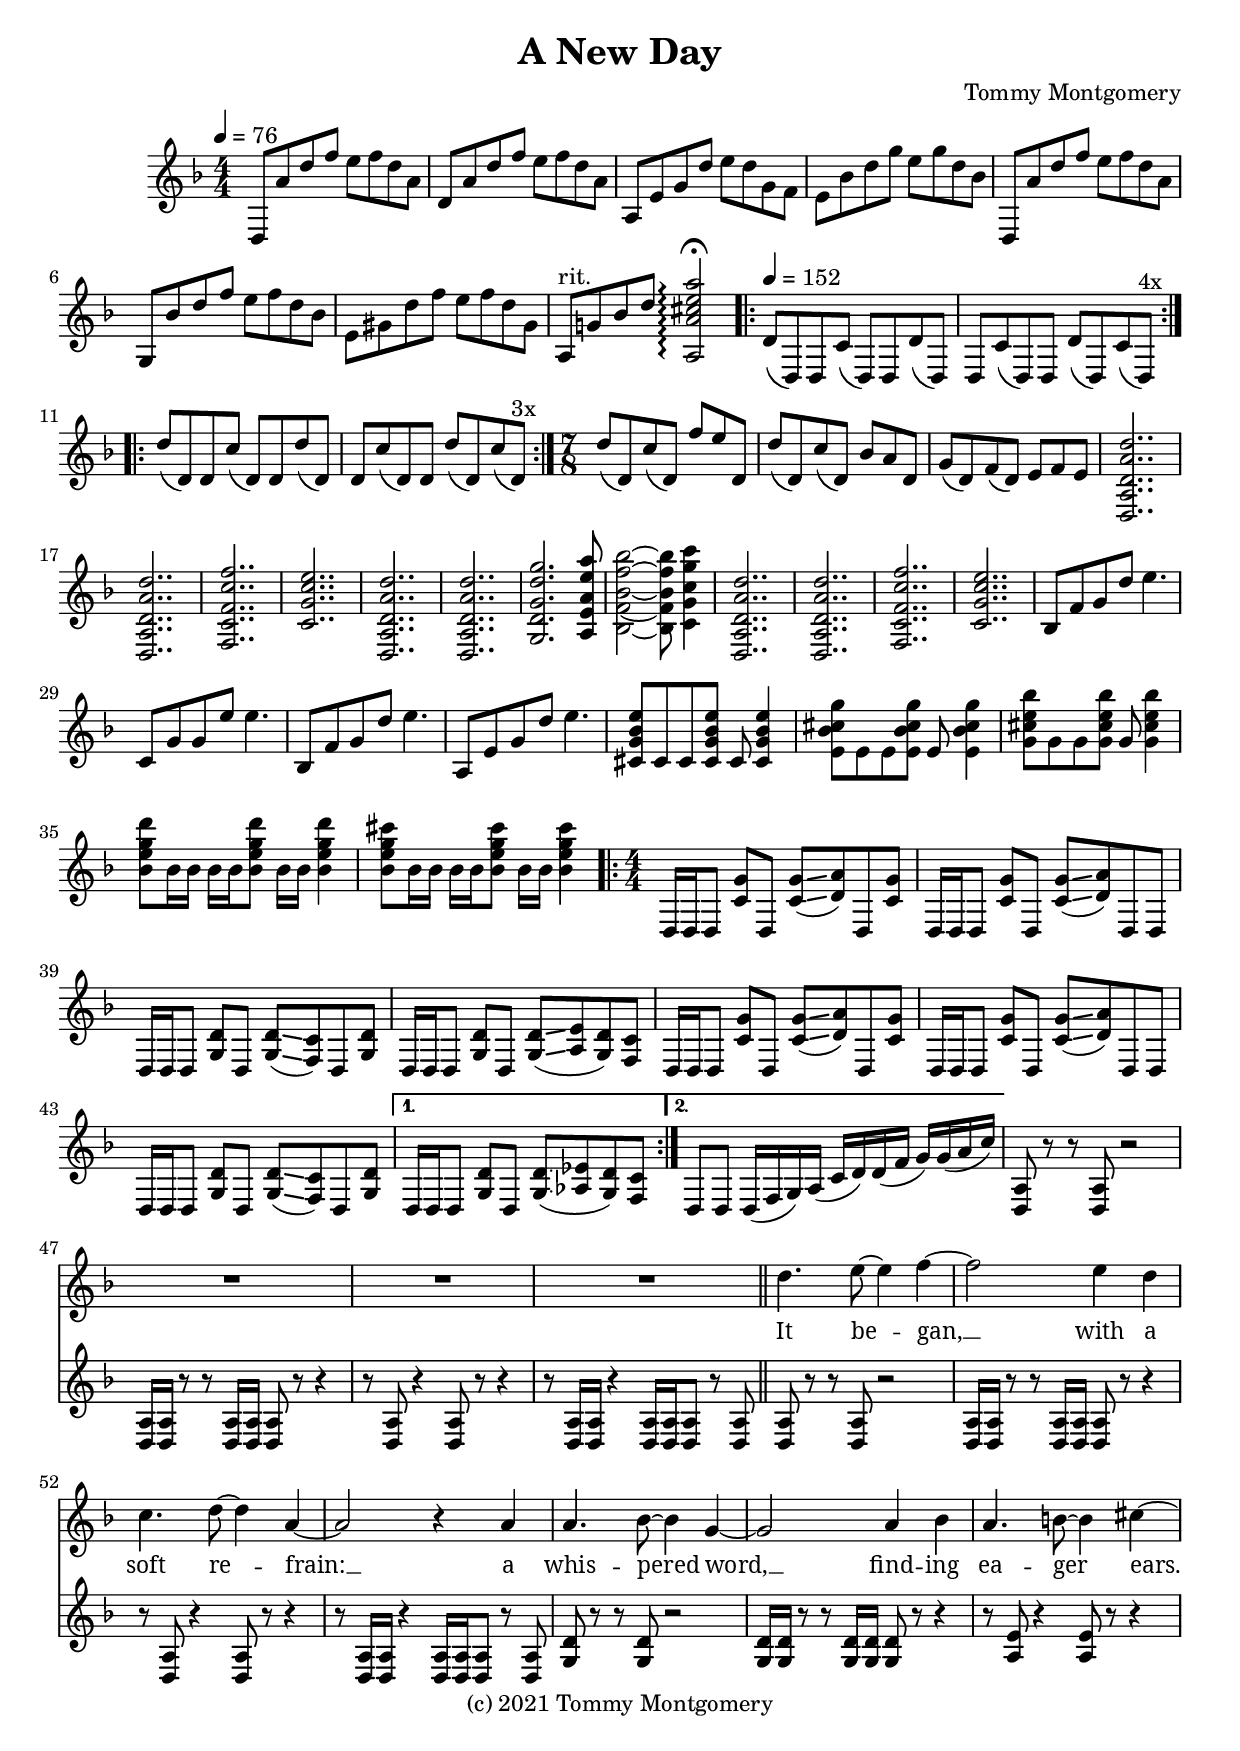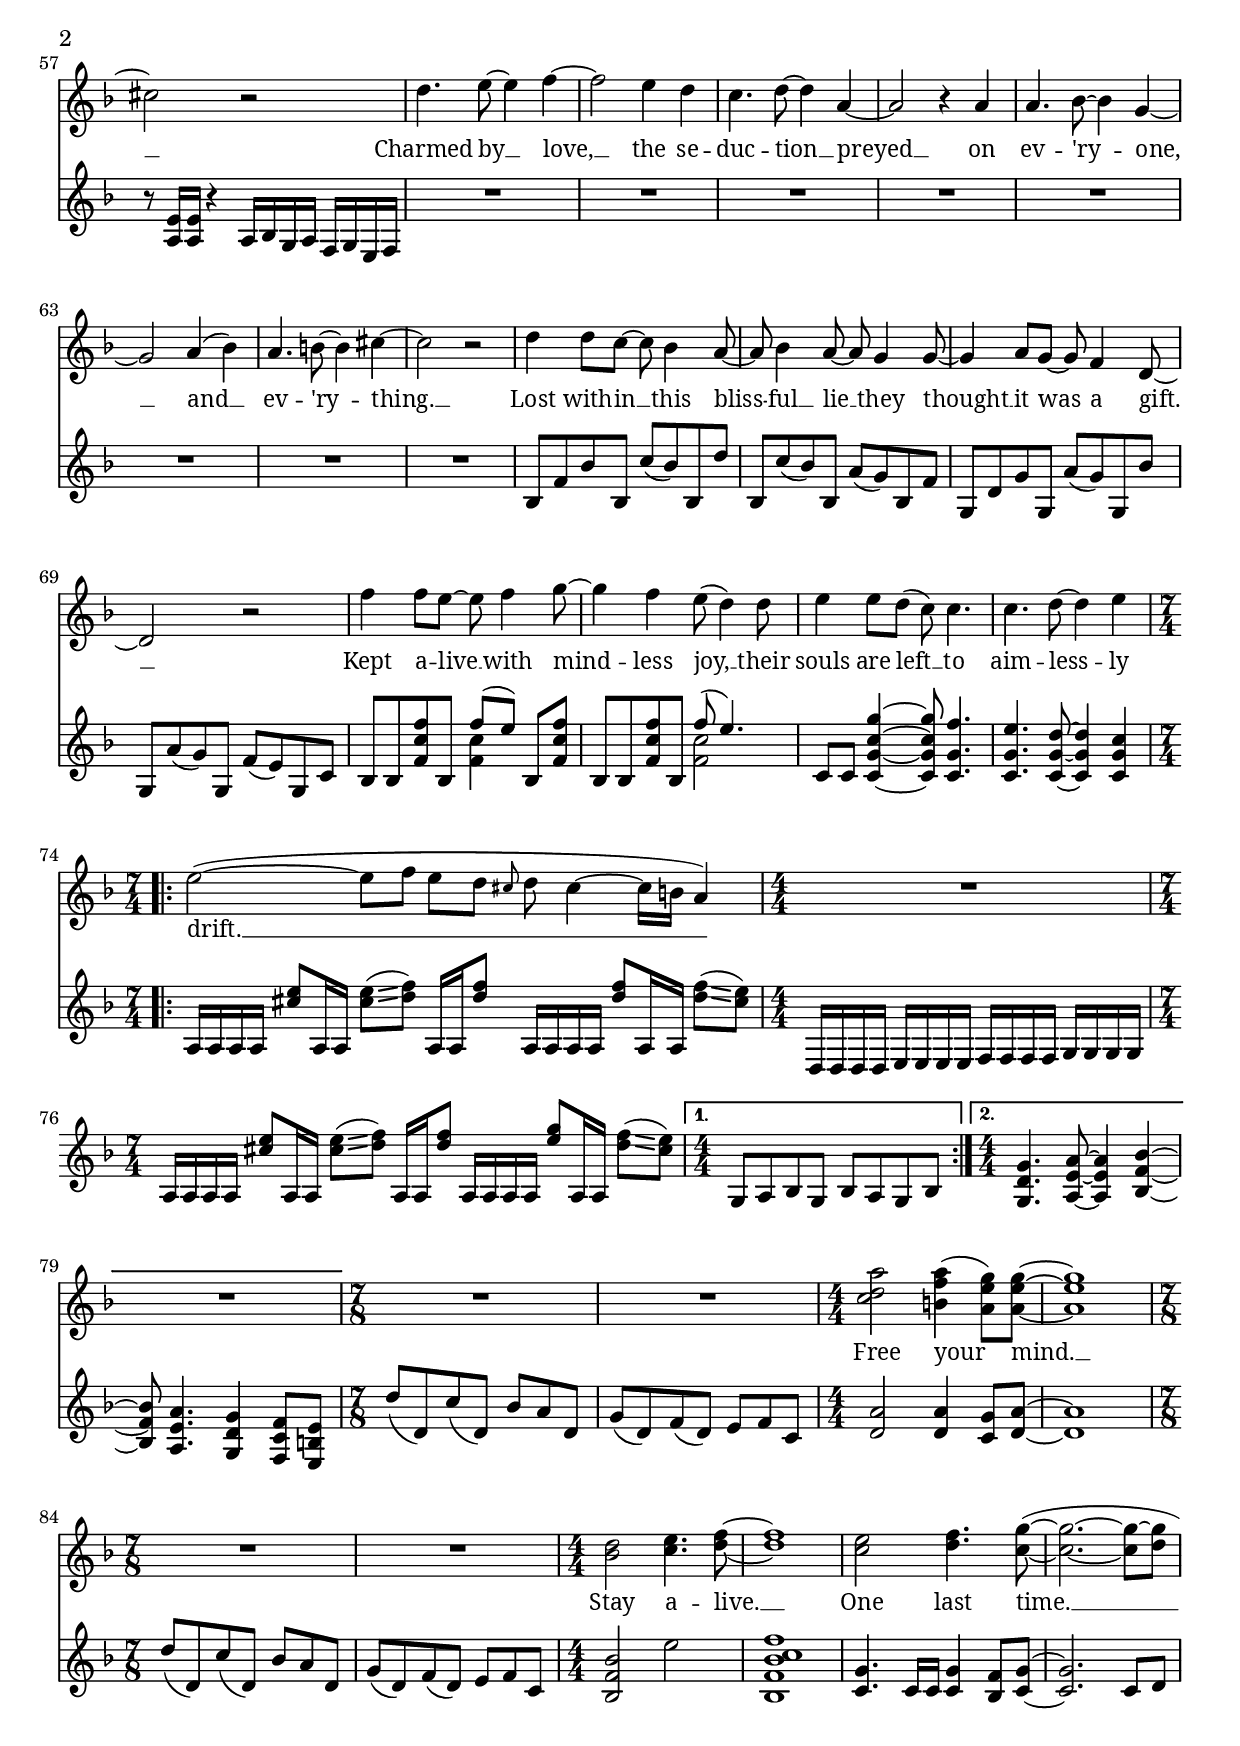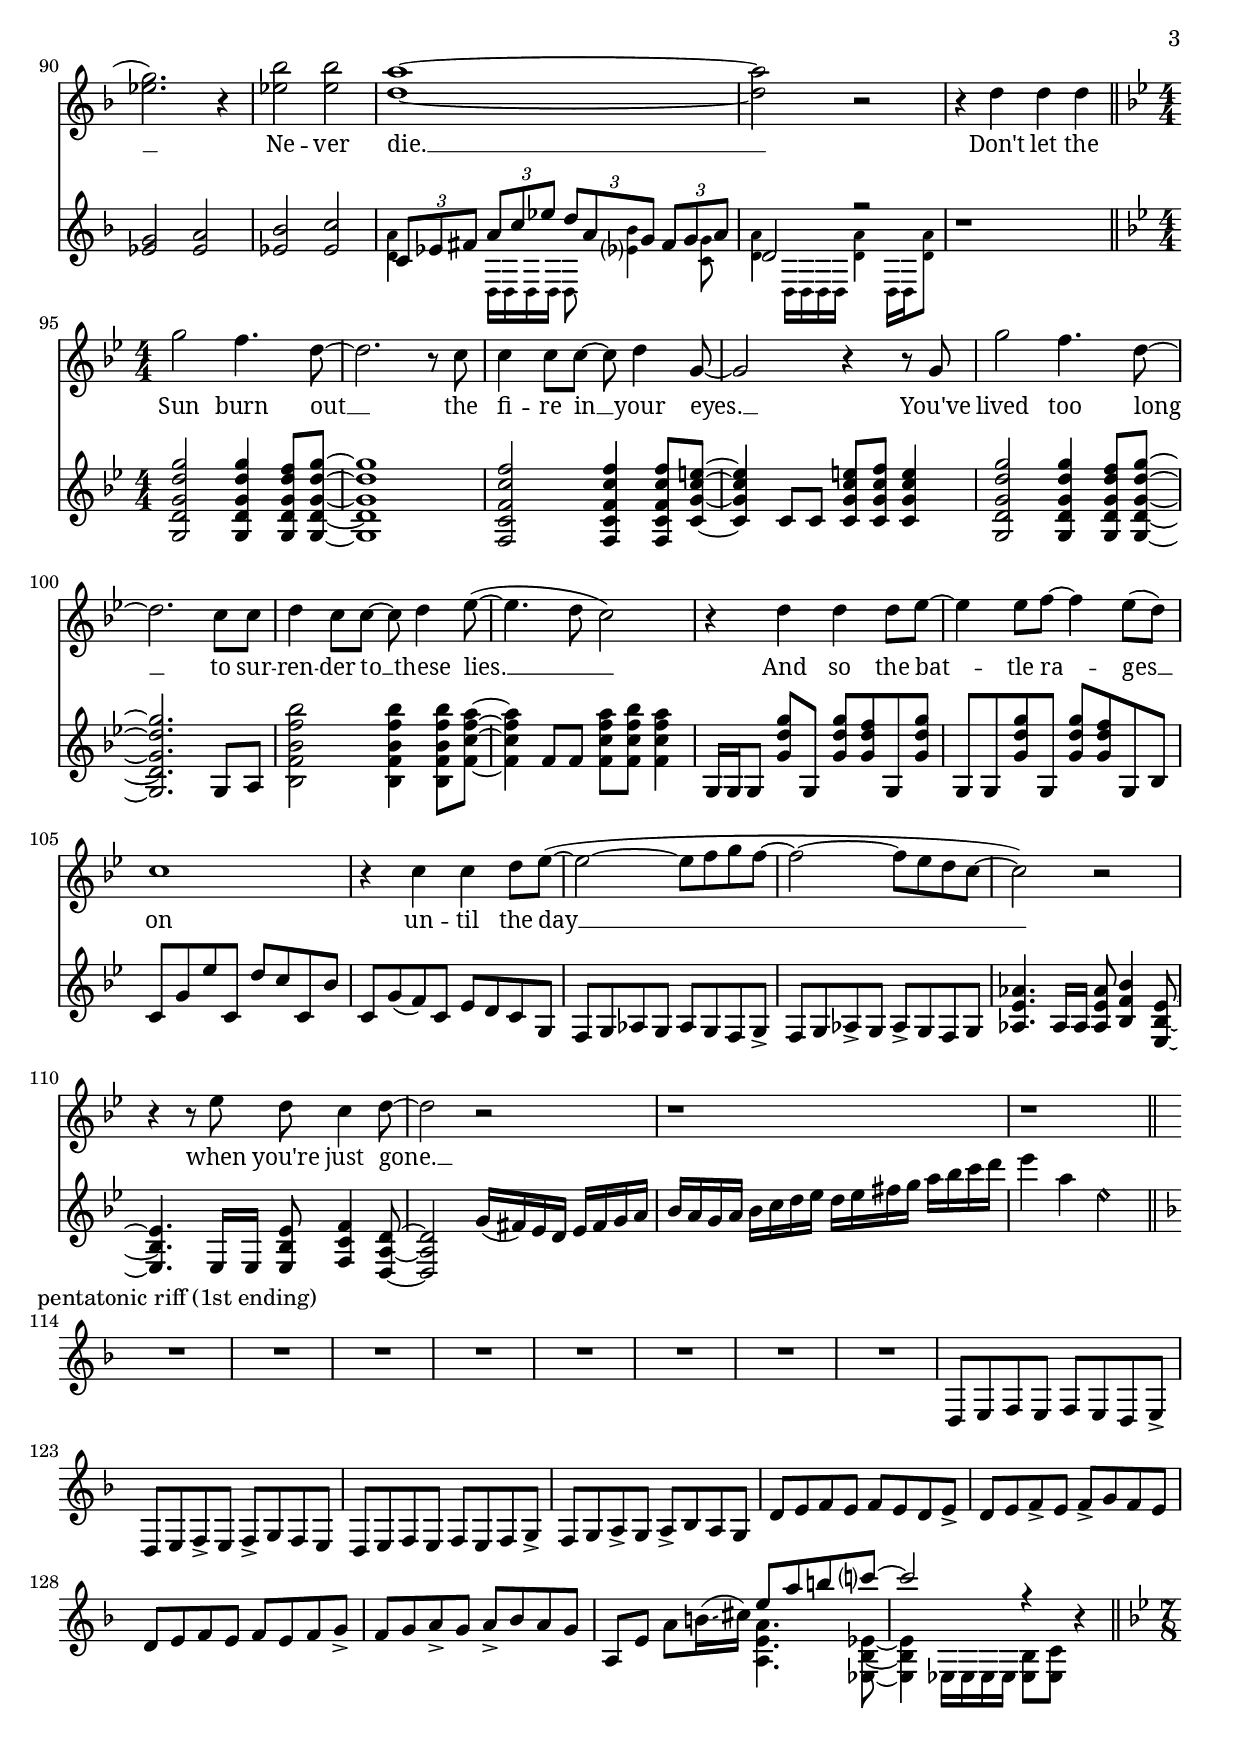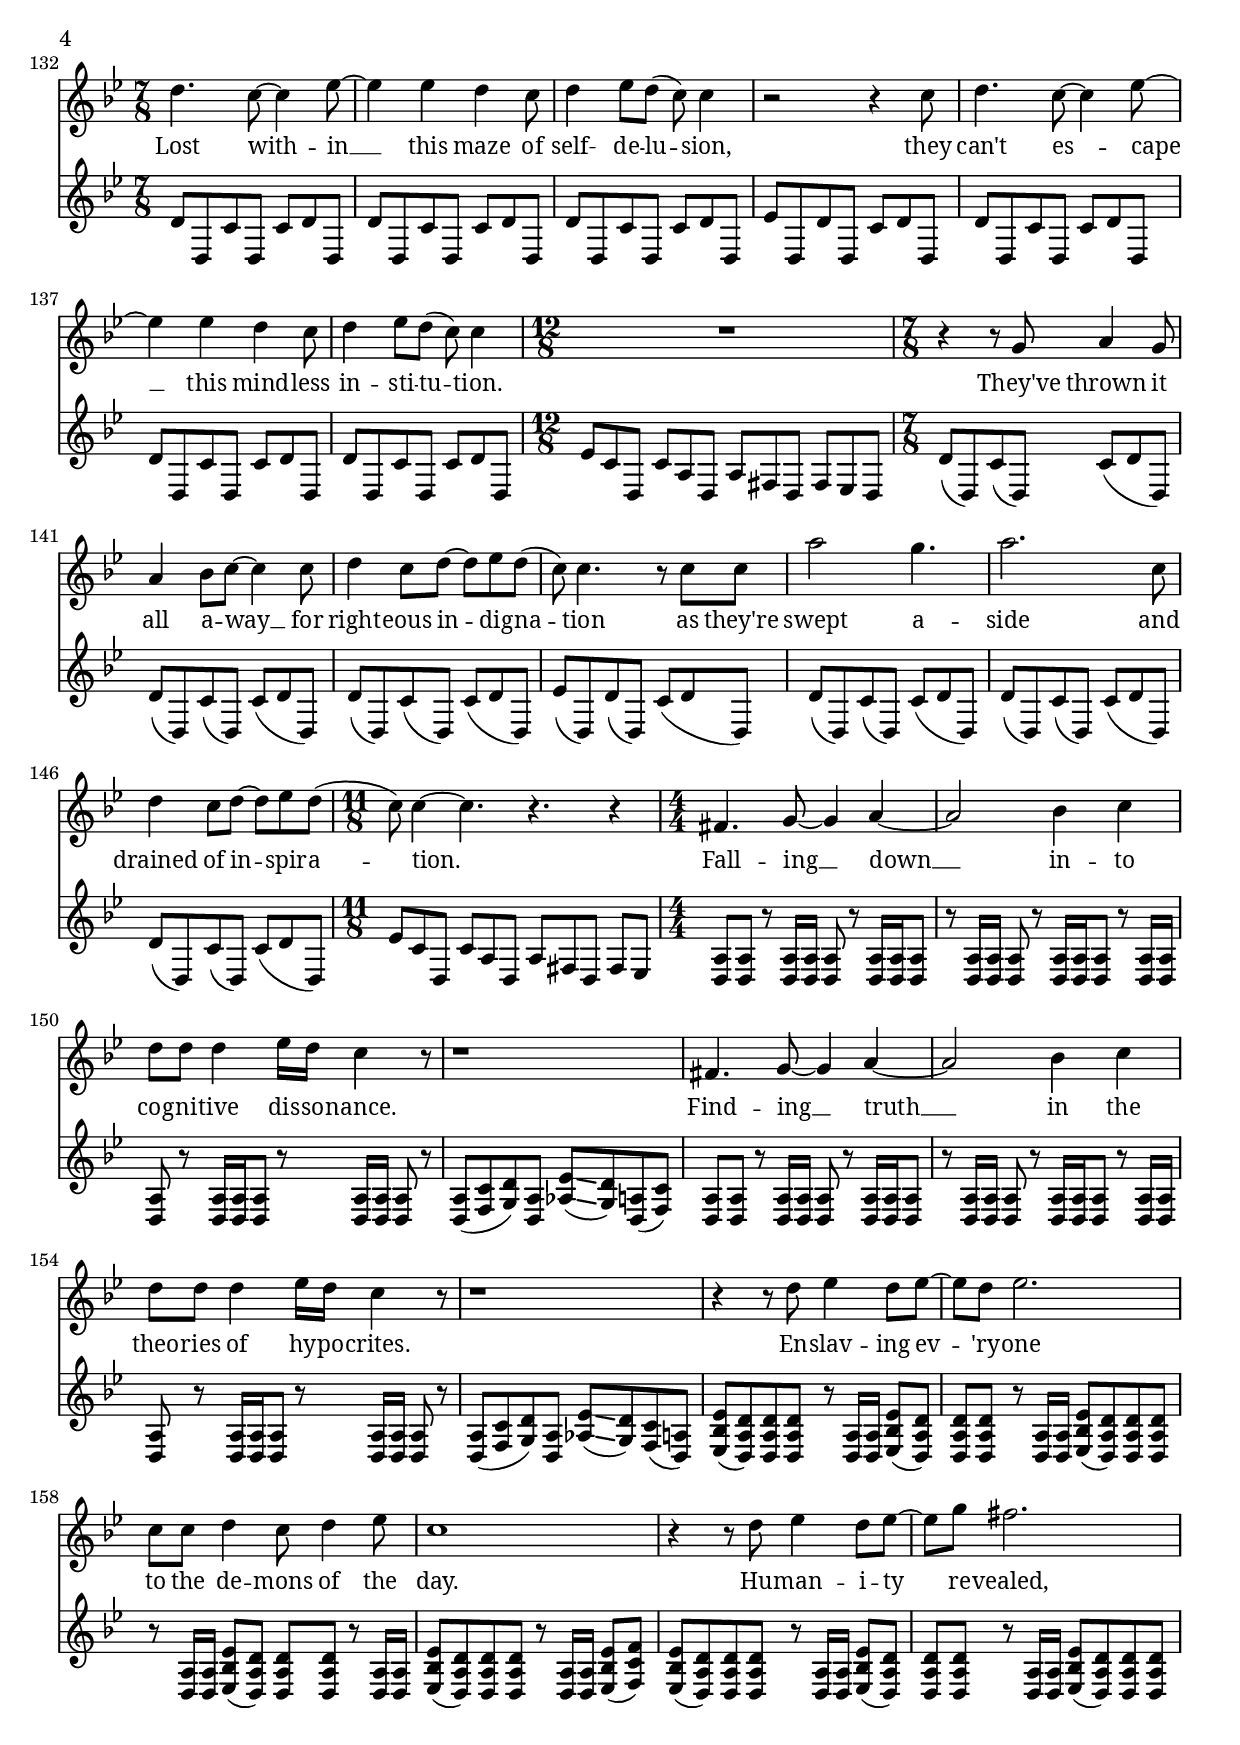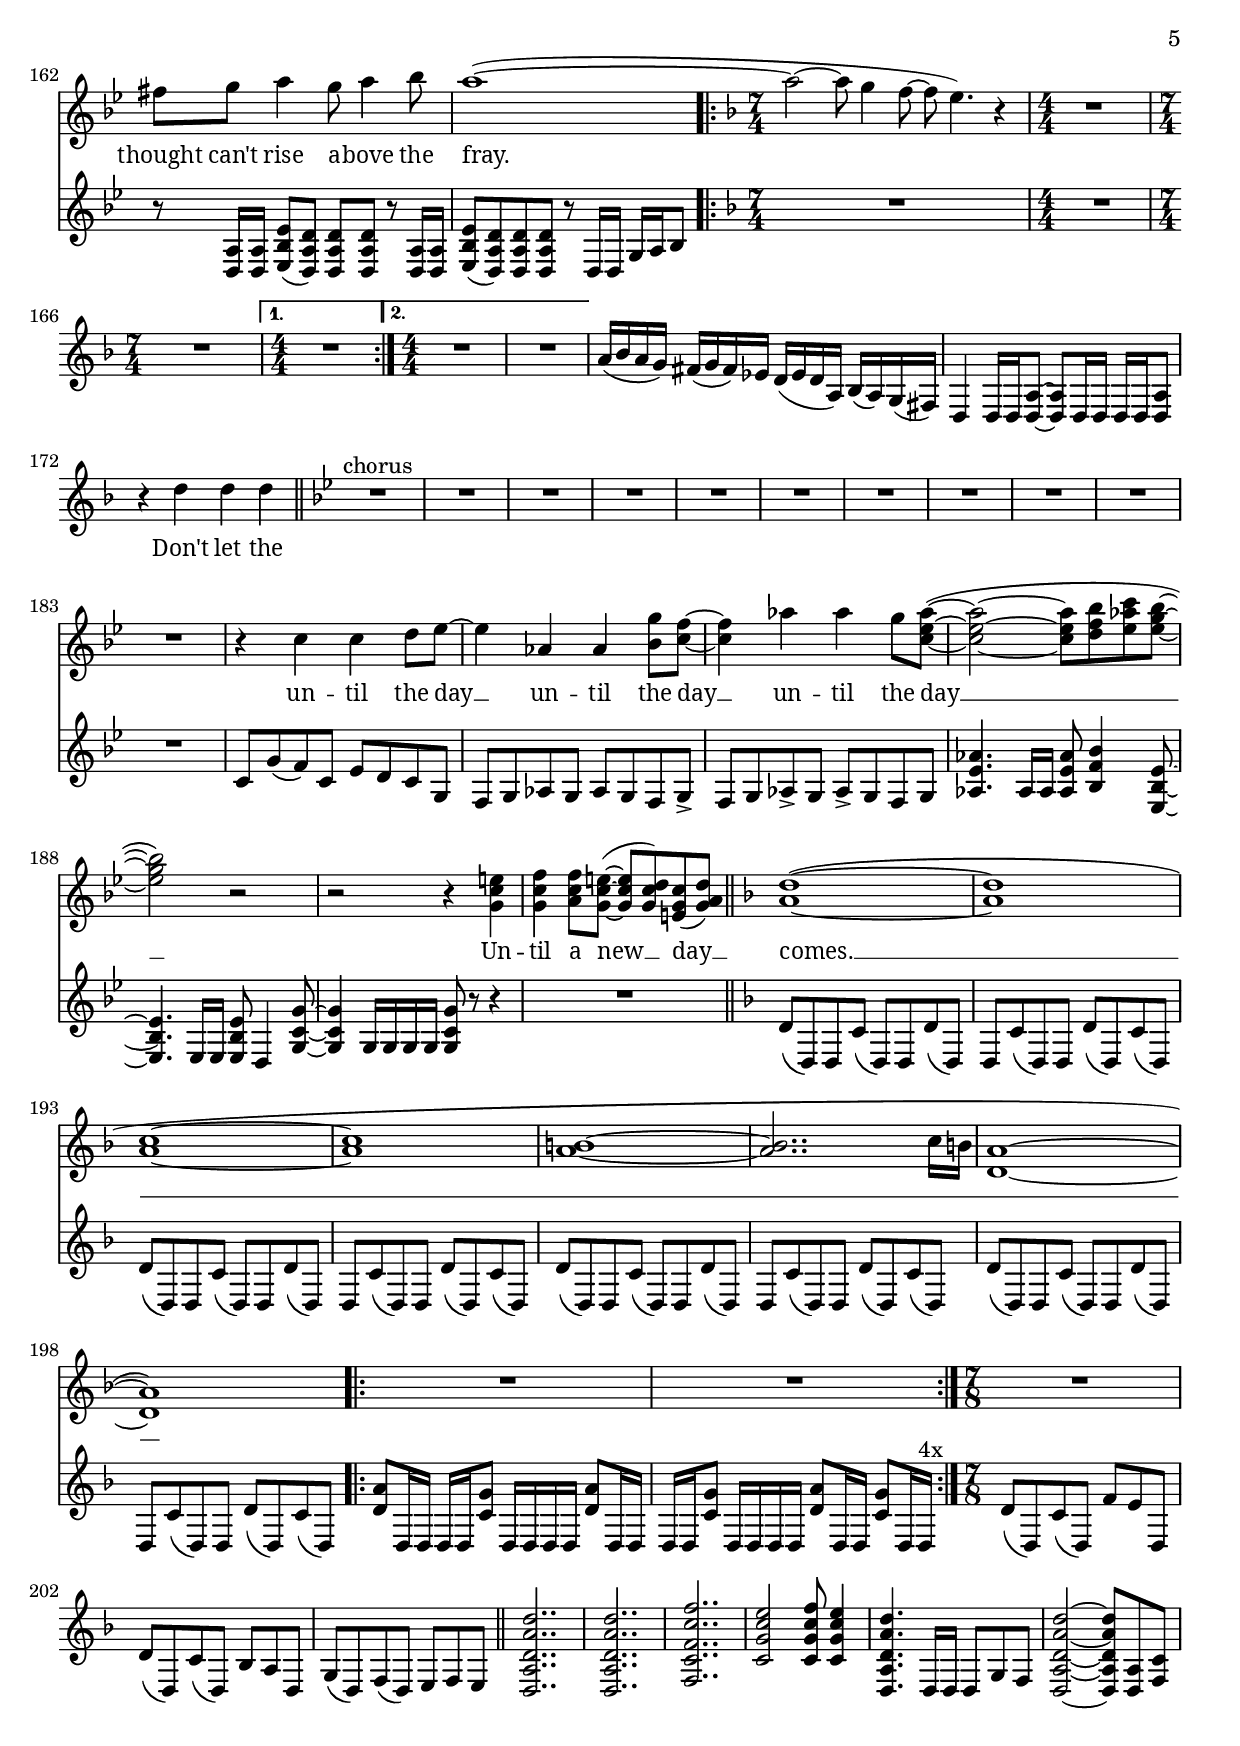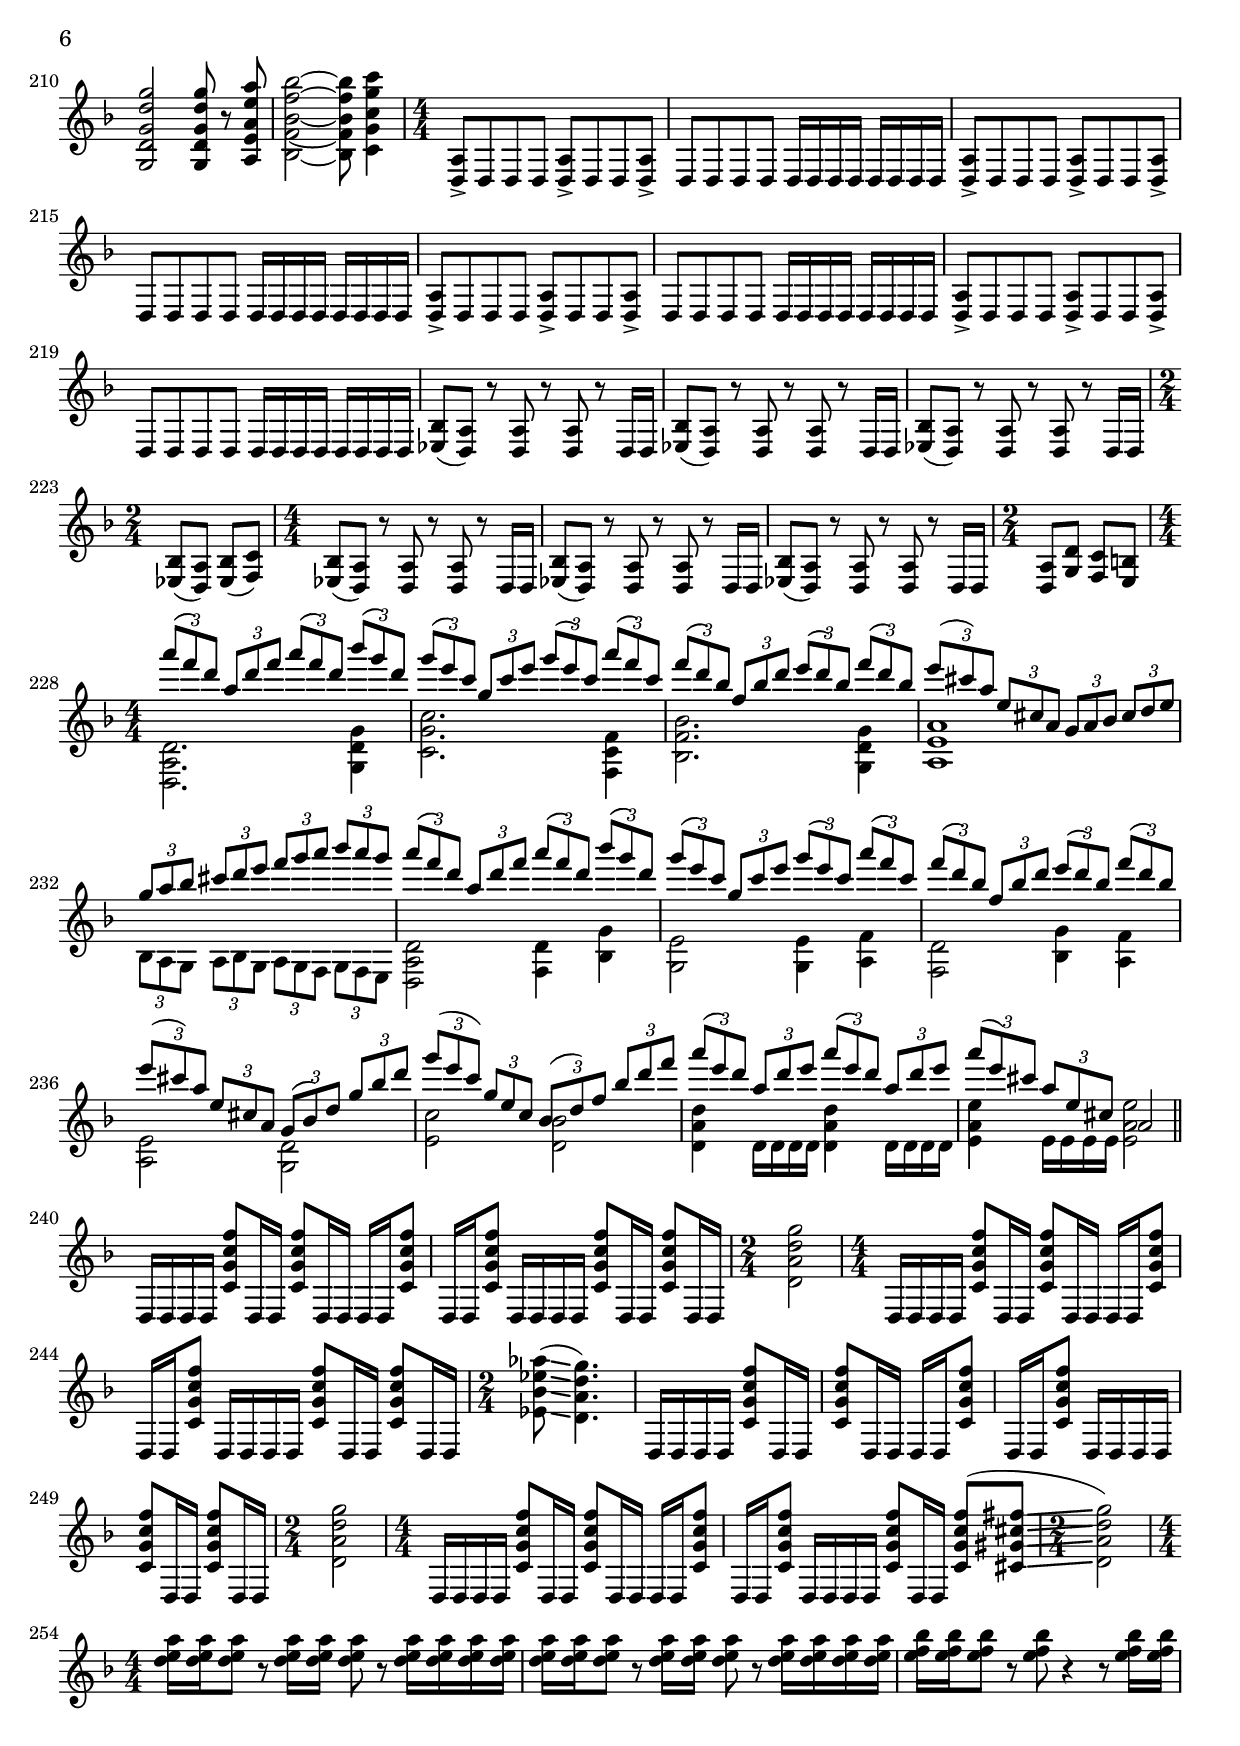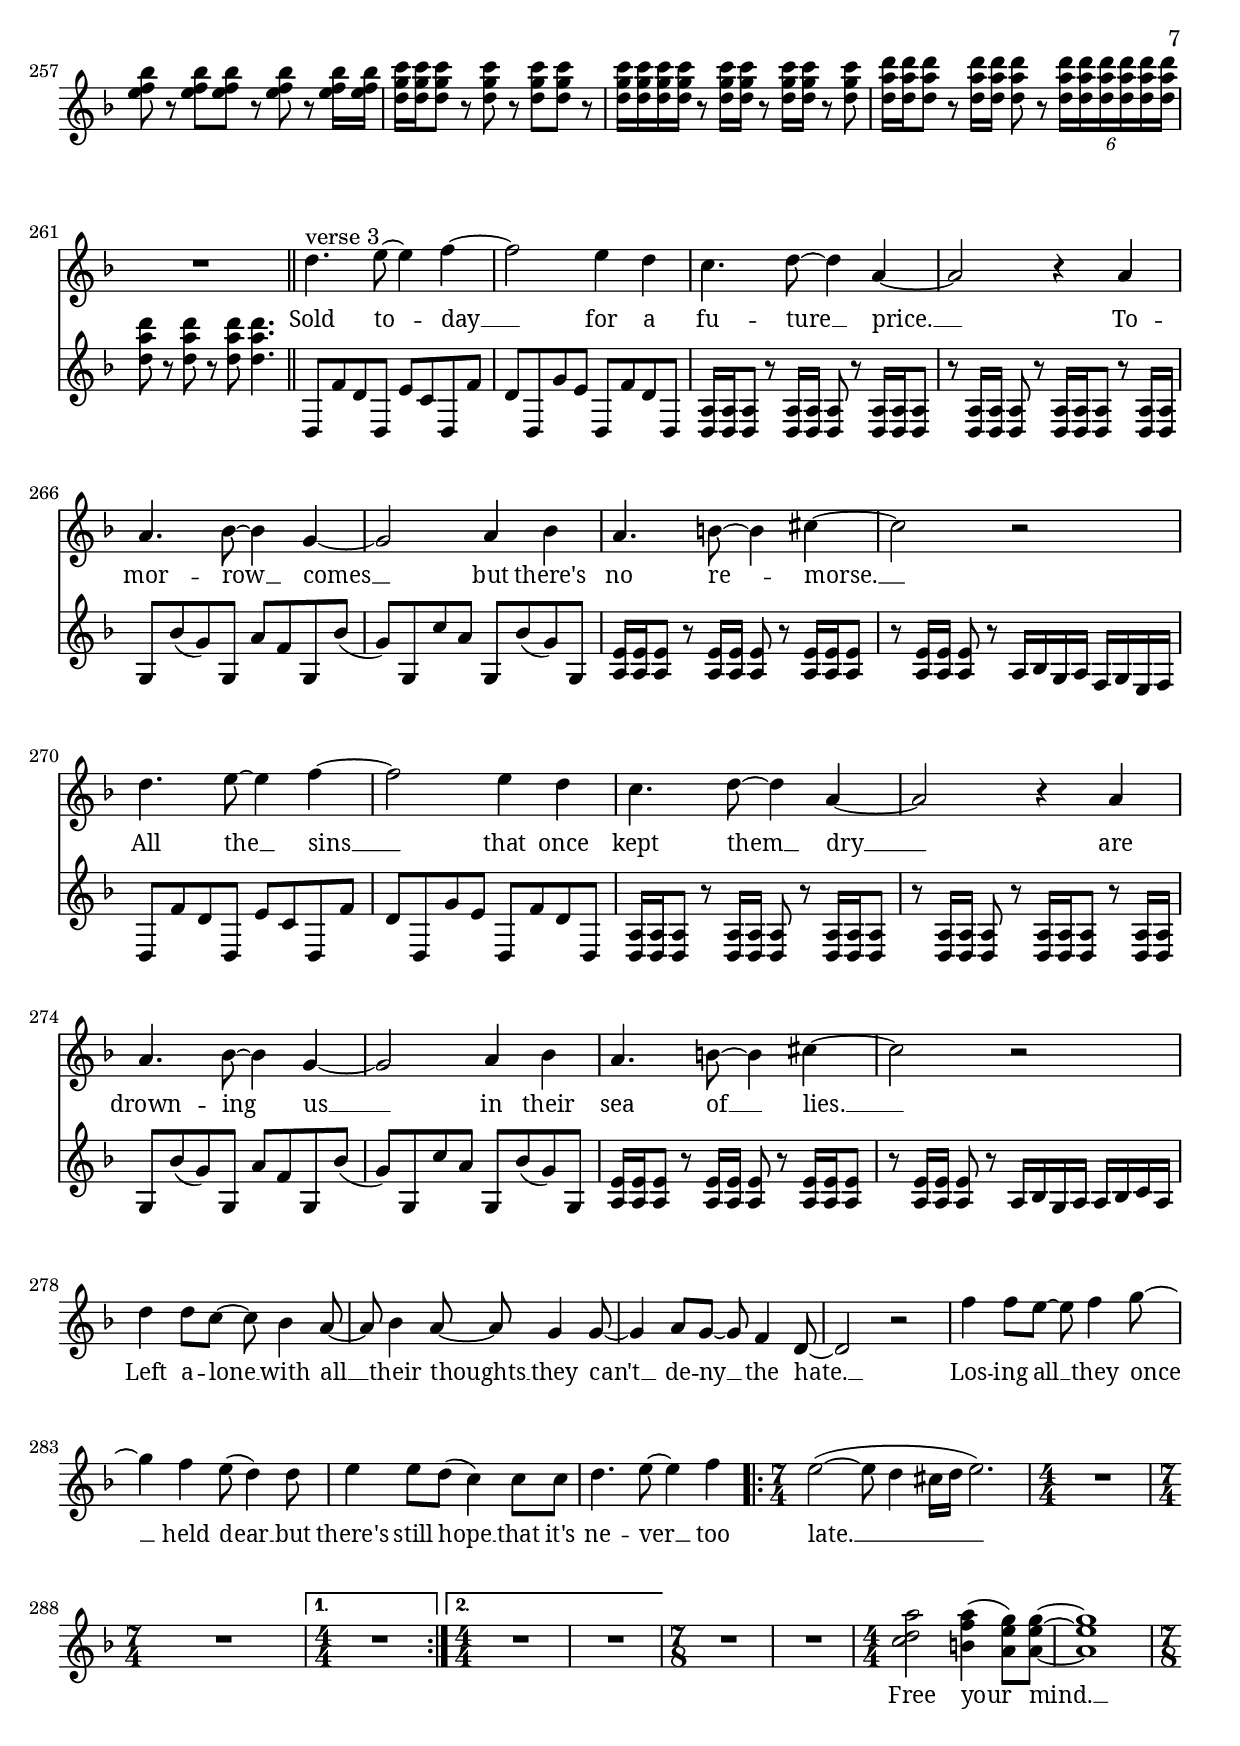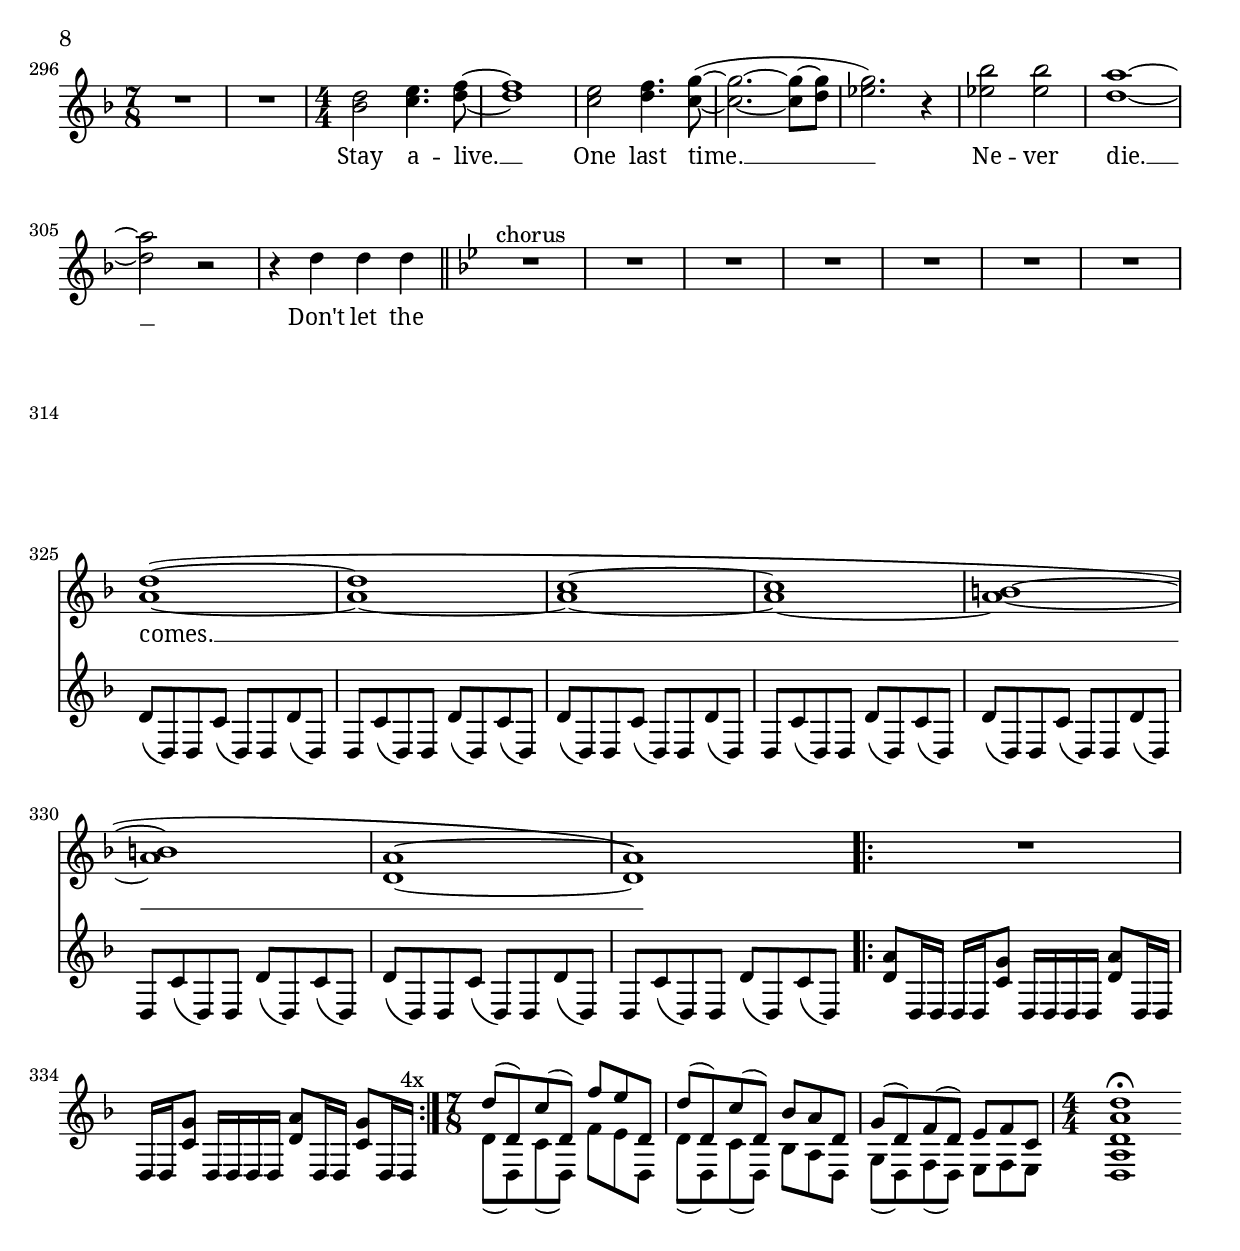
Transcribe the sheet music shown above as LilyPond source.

\version "2.20.0"
\language "english"

\header {
  title = "A New Day"
  composer = "Tommy Montgomery"
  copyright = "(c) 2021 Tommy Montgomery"
}

global = {
  \key d \minor
  \set Staff.printKeyCancellation = ##f
  \numericTimeSignature
  %\compressFullBarRests
  \omit Voice.StringNumber
  %\override TupletBracket #'bracket-visibility = #'if-no-beam
  \override MultiMeasureRest.expand-limit = #3
  \override Score.ChordName.font-name = #"Noto Serif"
  \override Score.ChordName.font-size = #0
  \override Score.LyricText.font-name = #"Noto Serif"
  \override Score.LyricText.font-size = #0
  \tempo 4 = 76
}

sevenEight = {
  \time 7/8
  \set Timing.beatStructure = #'(4 3)
  \set Timing.beamExceptions = #'(
    (end .
      (
        ((1 . 16) . (4 4 6))
      )
    )
  )
}


guitarOne = \relative c {
  d8 a'' d f e f d a |
  d, a' d f e f d a |
  a, e' g d' e d g, f |
  e bf' d g e g d bf |

  d,, a'' d f e f d a |
  g, bf' d f e f d bf |
  e, gs d' f e f d gs, |
  a,^"rit." g'! bf d <a, a' cs e a>2\arpeggio\fermata |

  \tempo 4 = 152
  \repeat volta 4 {
    d8( d,) d c'( d,) d d'( d,) |
    d c'( d,) d d'( d,) c'( d,)^"4x" |
  }

  \repeat volta 3 {
    d''( d,) d c'( d,) d d'( d,) |
    d c'( d,) d d'( d,) c'( d,)^"3x" |
  }

  \sevenEight

  d'( d,) c'( d,) f' e d, |
  d'( d,) c'( d,) bf' a d, |
  g( d) f( d) e f e |

  <d, a' d a' d>2.. | q |
  <f c' f c' f> | <c' g' c e> |
  <d, a' d a' d>2.. | q |
  <g d' g d' g>2. <a e' a e' a>8 | <bf f' bf f' bf>2 ~ q8 <c g' c g' c>4 |
  <d, a' d a' d>2.. | q |
  <f c' f c' f> | <c' g' c e> |

  bf8 f' g d' e4. |
  c,8 g' g e' e4. |
  bf,8 f' g d' e4. |
  a,,8 e' g d' e4. |

  <cs, g' bf e>8 cs cs <cs g' bf e> cs <cs g' bf e>4 |
  <e bf' cs g'>8 e e <e bf' cs g'> e <e bf' cs g'>4 |
  <g cs e bf'>8 g g <g cs e bf'> g <g cs e bf'>4 |
  <bf e g d'>8 bf16 bf bf bf <bf e g d'>8 bf16 bf <bf e g d'>4 |
  <bf e g cs>8 bf16 bf bf bf <bf e g cs>8 bf16 bf <bf e g cs>4 |

  \time 4/4
  \repeat volta 2 {
    d,,16 d d8 <c' g'> d, <c' g'>\glissando( <d a'>) d, <c' g'> |
    d,16 d d8 <c' g'> d,  <c' g'>\glissando( <d a'>) d, d |
    d16 d d8 <g d'> d <g d'>\glissando( <f c'>) d <g d'> |
    d16 d d8 <g d'> d <g d'>\glissando( <a e'> <g d'>) <f c'> |

    d16 d d8 <c' g'> d, <c' g'>\glissando( <d a'>) d, <c' g'> |
    d,16 d d8 <c' g'> d,  <c' g'>\glissando( <d a'>) d, d |
    d16 d d8 <g d'> d <g d'>\glissando( <f c'>) d <g d'> |
  }
  \alternative {
    { d16 d d8 <g d'> d <g d'>\glissando( <af ef'> <g d'>) <f c'> | }
    { d8 d d16( f g) a( c d) d( f g) g( a c) | }
  }

  <d,, a'>8 r r <d a'> r2 |
  <d a'>16 q r8 r8 <d a'>16 q q8 r r4 |
  r8 <d a'>8 r4 <d a'>8 r8 r4 |
  r8 <d a'>16 q r4 <d a'>16 q q8 r <d a'> |

  % verse 1
  <d a'>8 r r <d a'> r2 |
  <d a'>16 q r8 r8 <d a'>16 q q8 r r4 |
  r8 <d a'>8 r4 <d a'>8 r8 r4 |
  r8 <d a'>16 q r4 <d a'>16 q q8 r <d a'> |

  <g d'>8 r r <g d'> r2 |
  <g d'>16 q r8 r8 <g d'>16 q q8 r r4 |
  r8 <a e'>8 r4 <a e'>8 r8 r4 |
  r8 <a e'>16 q r4 a16 bf g a f g e f |

  R1*8 |

  bf8 f' bf bf, c'( bf) bf, d' |
  bf, c'( bf) bf, a'( g) bf, f' |

  g, d' g g, a'( g) g, bf' |
  g, a'( g) g, f'( e) g, c |

  bf bf <f' c' f> bf, << { f''[( e)] } \\ { <f, c'>4 } >> bf,8 <f' c' f> |
  bf, bf <f' c' f> bf, << { f''( e4.) } \\ { <f, c'>2 } >> |
  c8 c <c g' c g'>4 ~ q8 <c g' f'>4. |
  <c g' e'>4.  <c g' d'>8 ~ q4 <c g' c>4 |

  \repeat volta 2 {
    \time 7/4
    a16 a a a <cs' e>8 a,16 a <cs' e>8\glissando( <d f>) a,16 a <d' f>8 a,16 a a a <d' f>8 a,16 a <d' f>8\glissando( <cs e>) |
    \time 4/4
    d,,16 d d d e e e e f f f f g g g g |
    \time 7/4
    a16 a a a <cs' e>8 a,16 a <cs' e>8\glissando( <d f>) a,16 a <d' f>8 a,16 a a a <e'' g>8 a,,16 a <d' f>8\glissando( <cs e>) |
  }
  \alternative {
    { \time 4/4 g,8 a bf g bf a g bf | }
    {
      \time 4/4
      <g d' g>4. <a e' a>8 ~ q4 <bf f' bf> ~ | q8 <a e' a>4. <g d' g>4 <f c' f>8 <e b' e> |
    }
  }

  \sevenEight
  d''8( d,) c'( d,) bf' a d, |
  g( d) f( d) e f c |

  \time 4/4
  <d a'>2 q4 <c g'>8 <d a'> ~ | q1 |

  \sevenEight
  d'8( d,) c'( d,) bf' a d, |
  g( d) f( d) e f c |

  \time 4/4
  <bf f' bf>2 e' | <bf, f' bf c f>1 |
  <c g'>4. c16 c <c g'>4 <bf f'>8 <c g'> ~ | q2. c8 d |
  <ef g>2 <ef a> | <ef bf'> <ef c'> |
  <<
    { \tuplet 3/2 4 { c8 ef fs a c ef d a g fs g a } | d,2 r2 | } \\
    { \override NoteHead.font-size = #-2 <d a'>4 d,16 d d d d8 <ef'? bf'>4 <c g'>8 | <d a'>4 d,16 d d d <d' a'>4 d,16 d <d' a'>8 | \revert NoteHead.font-size }
  >>

  r1 |

  \time 4/4
  \key g \minor

  <g, d' g d' g>2 q4 <g d' g d' f>8 <g d' g d' g> ~ | q1 |
  <f c' f c' f>2 q4 q8 <c' g' c e> ~ | q4 c8 c <c g' c e> <c g' c f> <c g' c e>4 |
  <g d' g d' g>2 q4 <g d' g d' f>8 <g d' g d' g> ~ | q2. g8 a |
  <bf f' bf f' bf>2 q4 q8 <f' c' f a> ~ | q4 f8 f <f c' f a> <f c' f bf> <f c' f a>4 |

  g,16 g g8 <g' d' g> g, <g' d' g> <g d' f> g, <g' d' g> |
  g, g <g' d' g> g, <g' d' g> <g d' f> g, bf |
  c g' ef' c, d' c c, bf' |
  c, g'( f) c ef d c g |

  f g af g af g f g-> |
  f g af-> g af-> g f g |
  <af ef' af>4. af16 af <af ef' af>8 <bf f' bf>4 <ef, bf' ef>8 ~ |
  q4. ef16 ef <ef bf' ef>8 <f c' f>4 <d a' d>8 ~ |

  q2 g'16(fs) ef d ef fs g a bf a g a bf c d ef d ef fs g a bf c d |
  ef4 a, ef2\harmonic |

  \bar "||"

  \key d \minor
  R1*8^"pentatonic riff (1st ending)" |

  d,,8 e f e f e d e-> |
  d e f-> e f-> g f e |
  d e f e f e f g-> |
  f g a-> g a-> bf a g |

  d' e f e f e d e-> |
  d e f-> e f-> g f e |
  d e f e f e f g-> |
  f g a-> g a-> bf a g |

  a, e' a b16\glissando( cs)
  <<
    { e8 a b                c?8 ~ | c2 r4                                } \\
    { <a,, e' a>4. <ef bf' ef>8 ~ | q4 ef16 ef ef ef <ef bf'>8[ <ef c'>] }
  >>
  r4 |

  \key g \minor

  \bar "||"

  \sevenEight
  d'8 d, c' d, c' d d, |
  d' d, c' d, c' d d, |
  d' d, c' d, c' d d, |
  ef' d, d' d, c' d d, |

  d' d, c' d, c' d d, |
  d' d, c' d, c' d d, |
  d' d, c' d, c' d d, |
  \time 12/8
  ef'[ c d,] c'[ a d,] a'[ fs d] fs[ ef d] |

  \sevenEight
  d'8( d,) c'( d,) c'( d d,) |
  d'( d,) c'( d,) c'( d d,) |
  d'( d,) c'( d,) c'( d d,) |
  ef'( d,) d'( d,) c'( d d,) |

  d'8( d,) c'( d,) c'( d d,) |
  d'( d,) c'( d,) c'( d d,) |
  d'( d,) c'( d,) c'( d d,) |
  \time 11/8
  ef'[ c d,] c'[ a d,] a'[ fs d] fs[ ef] |

  \time 4/4
  \repeat unfold 2 {
    <d a'>8 q r <d a'>16 q q8 r <d a'>16 q q8 |
    r <d a'>16 q q8 r <d a'>16 q q8 r <d a'>16 q |
    q8 r <d a'>16 q q8 r <d a'>16 q q8 r |
  }
  \alternative {
    { <d a'>( <f c'> <g d'>) <d a'> <af' ef'>\glissando( <g d'>) <d a'>( <f c'>) | }
    { <d a'>( <f c'> <g d'>) <d a'> <af' ef'>\glissando( <g d'>) <f c'>( <d a'>) | }
  }

  \repeat unfold 2 {
    <ef bf' ef>( <d a' d>) q q r <d a'>16 q <ef bf' ef>8( <d a' d>) |
    q q r <d a'>16 q<ef bf' ef>8( <d a' d>) q q |
    r <d a'>16 q <ef bf' ef>8( <d a' d>) q q r <d a'>16 q
  }
  \alternative {
    { <ef bf' ef>8( <d a' d>) q q r <d a'>16 q <ef bf' ef>8( <f c' f>) | }
    { <ef bf' ef>8( <d a' d>) q q r d16 d g a bf8  | }
  }

  \key d \minor

  \repeat volta 2 {
    \time 7/4
    R1*7/4 |
    \time 4/4
    R1 |
    \time 7/4
    R1*7/4 |
  }
  \alternative {
    { \time 4/4 R1 | }
    { \time 4/4 R1*2 | }
  }

  a'16( bf a g) fs( g fs) ef d( ef d a) bf( a) g( fs) |
  d4 d16 d <d a'>8 ~ q d16 d d d <d a'>8 |
  r1 |

  % chorus
  \key g \minor
  R1*11 |

  c'8 g'( f) c ef d c g |

  f g af g af g f g-> |
  f g af-> g af-> g f g |
  <af ef' af>4. af16 af <af ef' af>8 <bf f' bf>4 <ef, bf' ef>8 ~ |
  q4. ef16 ef <ef bf' ef>8 d4 <g c g'>8 ~ |
  q4 g16 g g g <g c g'>8 r8 r4 |
  R1 |

  \bar "||"

  \key d \minor

  \repeat unfold 4 {
    d'8( d,) d c'( d,) d d'( d,) |
    d c'( d,) d d'( d,) c'( d,) |
  }

  \repeat volta 4 {
    <d' a'>8 d,16 d d d <c' g'>8 d,16 d d d <d' a'>8 d,16 d |
    d d <c' g'>8 d,16 d d d <d' a'>8 d,16 d <c' g'>8 d,16 d^"4x" |
  }

  \sevenEight

  d'8( d,) c'( d,) f' e d, |
  d'( d,) c'( d,) bf' a d, |
  g( d) f( d) e f e |

  \bar "||"

  <d a' d a' d>2.. | q |
  <f c' f c' f>2.. | <c' g' c e>2 <c g' c f>8 <c g' c e>4 |
  <d, a' d a' d>4. d16 d d8 g f | <d a' d a' d>2 ~ q8 <d a'>8 <f c'> |
  <g d' g d' g>2 q8 r <a e' a e' a> | <bf f' bf f' bf>2 ~ q8 <c g' c g' c>4 |

  \time 4/4
  \repeat unfold 4 {
    <d, a'>8-> d d d <d a'>-> d d <d a'>-> |
    d d d d d16 d d d d d d d |
  }

  \repeat unfold 3 {
    <ef bf'>8( <d a'>) r <d a'> r <d a'> r d16 d |
  }
  \time 2/4 <ef bf'>8( <d a'>) <ef bf'>( <f c'>) |

  \time 4/4
  \repeat unfold 3 {
    <ef  bf'>8( <d a'>) r <d a'> r <d a'> r d16 d |
  }
  \time 2/4 <d a'>8 <g d'> <f c'> <e b'> |

  \time 4/4
  <<
    {
      \tuplet 3/2 4 { a'''8( f) d a d f a( f) d bf'( g) d } |
      \tuplet 3/2 4 { g( e) c g c e g( e) c a'( f) c } |
      \tuplet 3/2 4 { f( d) bf f bf d e( d) bf f'( d) bf } |
      \tuplet 3/2 4 { e( cs) a e cs a g a bf cs d e } |
      \tuplet 3/2 4 { g a bf cs d e f g a bf a g } |
    } \\
    {
      <d,,, a' d>2. <g d' g>4 | <c g' c>2. <f, c' f>4 |
      <bf f' bf>2. <g d' g>4 | <a e' a>1 |
      \tuplet 3/2 4 { bf8 a g a bf g a g f g f e } |
    }
  >>

  <<
    {
      \tuplet 3/2 4 { a'''8( f) d a d f a( f) d bf'( g) d } |
      \tuplet 3/2 4 { g( e) c g c e g( e) c a'( f) c } |
      \tuplet 3/2 4 { f( d) bf f bf d e( d) bf f'( d) bf } |
      \tuplet 3/2 4 { e( cs) a e cs a g( bf) d g bf d } |
      \tuplet 3/2 4 { g( e c) g e c bf( d) f bf d f } |
      \tuplet 3/2 4 { a( e) d a d e a( e) d a d e } |
      \tuplet 3/2 4 { a( e) cs a e cs } a2 |
    } \\
    {
      <d,, a' d>2 <f d'>4 <bf g'> | <g e'>2 q4 <a f'> |
      <f d'>2 <bf g'>4 <a f'> | <a e'>2 <g d'> |
      <e' c'>2 <d bf'> |
      <d a' d>4 d16 d d d <d a' d>4 d16 d d d |
      <e a e'>4 e16 e e e <e a e'>2 |
    }
  >>

  \bar "||"

  d,16 d d d <c' g' c f>8 d,16 d <c' g' c f>8 d,16 d d d <c' g' c f>8 |
  d,16 d <c' g' c f>8 d,16 d d d <c' g' c f>8 d,16 d <c' g' c f>8 d,16 d |
  \time 2/4 <d' a' d g>2 |

  \time 4/4
  d,16 d d d <c' g' c f>8 d,16 d <c' g' c f>8 d,16 d d d <c' g' c f>8 |
  d,16 d <c' g' c f>8 d,16 d d d <c' g' c f>8 d,16 d <c' g' c f>8 d,16 d |
  \time 2/4 <ef' bf' ef af>8\glissando( <d a' d g>4.) |

  d,16 d d d <c' g' c f>8 d,16 d <c' g' c f>8 d,16 d d d <c' g' c f>8 |
  d,16 d <c' g' c f>8 d,16 d d d <c' g' c f>8 d,16 d <c' g' c f>8 d,16 d |
  \time 2/4 <d' a' d g>2 |

  \time 4/4
  d,16 d d d <c' g' c f>8 d,16 d <c' g' c f>8 d,16 d d d <c' g' c f>8 |
  d,16 d <c' g' c f>8 d,16 d d d <c' g' c f>8 d,16 d <c' g' c f>8\glissando( <cs gs' cs fs>\glissando |
  \time 2/4 <d a' d g>2) |

  \time 4/4

  <d' e a>16 q q8 r <d e a>16 q q8 r8 <d e a>16 q q q |
  <d e a>16 q q8 r <d e a>16 q q8 r8 <d e a>16 q q q |
  <e f bf>16 q q8 r <e f bf>8 r4 r8 <e f bf>16 q |
  q8 r <e f bf>8 q r <e f bf>8 r <e f bf>16 q |

  <d g c>16 q q8 r <d g c> r <d g c> q r |
  <d g c>16 q q q r8 <d g c>16 q r8 <d g c>16 q r8 <d g c> |
  <d a' d>16 q q8 r <d a' d>16 q q8 r \tuplet 6/4 { <d a' d>16 q q q q q } |
  q8 r <d a' d>8 r <d a' d>8 q4. |

  \bar "||"

  % verse 3
  \repeat unfold 2 {
    d,,8 f' d d, e' c d, f' d d, g' e d, f' d d, |
    <d a'>16 q q8 r <d a'>16 q q8 r <d a'>16 q q8 r <d a'>16 q q8 r <d a'>16 q q8 r <d a'>16 q |
    g8 bf'( g) g, a' f g, bf'( g) g, c' a g, bf'( g) g, |
    <a e'>16 q q8 r <a e'>16 q q8 r <a e'>16 q q8 |
  }
  \alternative {
    { r8 <a e'>16 q q8 r a16 bf g a f g e f | }
    { r8 <a e'>16 q q8 r a16 bf g a a bf c a | }
  }

  R1*8 |

  \repeat volta 2 {
    \time 7/4 R1*7/4 |
    \time 4/4 R1 |
    \time 7/4 R1*7/4 |
  }
  \alternative {
    { \time 4/4 R1 | }
    { \time 4/4 R1 | R1 | }
  }

  R1*7/8*2 |
  R1*2 |
  R1*7/8*2 |
  R1*2 |

  R1*7 |

  % chorus
  \key g \minor
  R1*18 |

  \key d \minor

  \repeat unfold 4 {
    d8( d,) d c'( d,) d d'( d,) |
    d c'( d,) d d'( d,) c'( d,) |
  }

  \repeat volta 4 {
    <d' a'>8 d,16 d d d <c' g'>8 d,16 d d d <d' a'>8 d,16 d |
    d d <c' g'>8 d,16 d d d <d' a'>8 d,16 d <c' g'>8 d,16 d^"4x" |
  }

  \sevenEight

  <<
    {
      d''8( d,) c'( d,) f' e d, |
      d'( d,) c'( d,) bf' a d, |
      g( d) f( d) e f c |
    } \\
    {
      d8( d,) c'( d,) f' e d, |
      d'( d,) c'( d,) bf' a d, |
      g( d) f( d) e f e |
    }
  >>

  \time 4/4
  <d a' d a' d>1\fermata \bar ".|"
}

guitarTwo = \relative c {
  R1*8 |
}

vocalMelody = \relative c'' {
  R1*8 |

  \repeat volta 4 R1*2 |
  \repeat volta 3 R1*2 |

  R1*7/8*3 |

  R1*7/8*16 |
  R1*7/8*5 |

  \repeat volta 2 { R1*7 | }
  \alternative {
    { R1 }
    { R1 }
  }

  R1*4 |

  \bar "||"

  d4. e8 ~ e4 f ~ | f2 e4 d | c4. d8 ~ d4 a ~ | a2 r4 a |
  a4. bf8 ~ bf4 g ~ | g2 a4 bf | a4. b8 ~ b4 cs ~ | cs2 r |
  d4. e8 ~ e4 f ~ | f2 e4 d | c4. d8 ~ d4 a ~ | a2 r4 a |
  a4. bf8 ~ bf4 g ~ | g2 a4( bf) | a4. b8 ~ b4 cs ~ | cs2 r |

  d4 d8 c ~ c bf4 a8 ~ | a bf4 a8 ~ a g4 g8 ~ |
  g4 a8 g ~ g f4 d8 ~ | d2 r2 |
  f'4 f8 e ~ e f4 g8 ~ | g4 f e8( d4) d8 |
  e4 e8 d( c) c4. | c4. d8 ~ d4 e4 |

  \repeat volta 2 {
    e2( ~ e8 f8 e d \grace cs d cs4 ~ cs16 b a4) |
    R1 |
    R1*7/4 |
  }
  \alternative {
    { R1 }
    { R1 | R1 }
  }

  R1*7/8*2 |

  <c d a'>2 <b f' a>4( <a e' g>8) q ~ | q1 |

  R1*7/8*2 |

  <bf d>2 <c e>4. <d f>8 ~ | q1 |
  <c e>2 <d f>4. <c g'>8( ~ | q2. ~ q8 ~ <d g> |
  <ef g>2.) r4 | <ef bf'>2 q |
  <d a'>1 ~ | q2 r2 |

  r4 d d d |

  \bar "||"
  \key g \minor

  % chorus
  g2 f4. d8 ~ | d2. r8 c8 |
  c4 c8 c ~ c d4 g,8 ~ | g2 r4 r8 g8 |
  g'2 f4. d8 ~ | d2. c8 c |
  d4 c8 c ~ c d4 ef8( ~ | ef4. d8 c2) |

  r4 d4 d d8 ef ~ | ef4 ef8 f ~ f4 ef8( d) |
  c1 | r4 c c d8 ef( ~ |
  ef2 ~ ef8 f g f ~ | f2 ~ f8 ef d c ~ |
  c2) r2 | r4 r8 ef d c4 d8 ~ |
  d2 r2 | r1 | r1 |

  % interlude
  R1*8 |
  R1*10 |

  \key g \minor

  d4. c8 ~ c4 ef8 ~ | ef4 ef d c8 | d4 ef8 d( c) c4 | r2 r4 c8 |
  d4. c8 ~ c4 ef8 ~ | ef4 ef d c8 | d4 ef8 d( c) c4 | R1. |
  r4 r8 g a4 g8 | a4 bf8 c8 ~ c4 c8 | d4 c8 d ~ d ef d( | c) c4. r8 c c |
  a'2 g4. | a2. c,8 | d4 c8 d ~ d ef d( | c) c4 ~ c4. r4. r4 |

  fs,4. g8 ~ g4 a4 ~ | a2 bf4 c4 | d8 d d4 ef16 d c4 r8 | r1 |
  fs,4. g8 ~ g4 a4 ~ | a2 bf4 c4 | d8 d d4 ef16 d c4 r8 | r1 |

  r4 r8 d ef4 d8 ef ~ | ef d ef2. | c8 c d4 c8 d4 ef8 | c1 |
  r4 r8 d ef4 d8 ef ~ | ef g fs2. | fs8 g a4 g8 a4 bf8 | a1( ~ |

  \key d \minor

  \repeat volta 2 {
    a2 ~ a8 g4 f8 ~ f e4.) r4 |
    r1 |
    R1*7/4 |
  }
  \alternative {
    { R1 | }
    { R1*2 | }
  }

  R1*2 | | r4 d d d |

  \key g \minor
  \bar "||"

  R1*11^"chorus" |
  r4 c c d8 ef ~ |
  ef4 af, af <bf g'>8 <c f> ~ |
  q4 af' af g8 <c, ef af>( ~ |
  q2 ~ q8 <d f bf> <ef af c> <ef g bf> ~ |
  q2) r2 |
  r2 r4 <g, c e> | <g c f> <a c f>8 <g c e>( ~ q <g c d>) <e g c>( <g a d>) |
  \key d \minor
  <a d>1( ~ | q1 | <a c> ~ | q |
  <a b> ~ | q2.. c16 b |
  <d, a'>1 ~ | q1) |

  \repeat volta 4 R1*2 |

  R1*7/8*3 |

  R1*7/8*8 |
  R1*8 |
  R1*3 | R1*2/4 |
  R1*3 | R1*2/4 |
  R1*12 |

  R1*2 | R1*2/4 |
  R1*2 | R1*2/4 |
  R1*2 | R1*2/4 |
  R1*2 | R1*2/4 |

  R1*8 |

  % verse 3
  d'4.^"verse 3" e8 ~ e4 f ~ | f2 e4 d | c4. d8 ~ d4 a ~ | a2 r4 a |
  a4. bf8 ~ bf4 g ~ | g2 a4 bf | a4. b8 ~ b4 cs ~ | cs2 r |
  d4. e8 ~ e4 f ~ | f2 e4 d | c4. d8 ~ d4 a ~ | a2 r4 a |
  a4. bf8 ~ bf4 g ~ | g2 a4 bf | a4. b8 ~ b4 cs ~ | cs2 r |

  % pre-chorus 2
  d4 d8 c ~ c bf4 a8 ~ | a bf4 a8 ~ a g4 g8 ~ |
  g4 a8 g ~ g f4 d8 ~ | d2 r2 |
  f'4 f8 e ~ e f4 g8 ~ | g4 f e8( d4) d8 |
  e4 e8 d( c4) c8 c | d4. e8 ~ e4 f4 |

  \repeat volta 2 {
    \time 7/4
    e2( ~ e8 d4 cs16 d e2.) |
    \time 4/4
    R1 |
    \time 7/4
    R1*7/4 |
  }
  \alternative {
    { \time 4/4 R1 }
    { \time 4/4 R1 | R1 }
  }

  \sevenEight
  R1*7/8*2 |

  \time 4/4
  <c d a'>2 <b f' a>4( <a e' g>8) q ~ | q1 |

  \sevenEight
  R1*7/8*2 |

  \time 4/4
  <bf d>2 <c e>4. <d f>8 ~ | q1 |
  <c e>2 <d f>4. <c g'>8( ~ | q2. ~ q8 ~ <d g> |
  <ef g>2.) r4 | <ef bf'>2 q |
  <d a'>1 ~ | q2 r2 |

  r4 d d d |

  \bar "||"
  \key g \minor

  R1*18^"chorus" |

  \key d \minor
  <a d>1( ~ | q ~ | <a c> ~ | q ~ | <a b> ~ | q | <d, a'> ~ | q) |

  \repeat volta 4 R1*2 |
  R1*7/8*3 |
  R1\fermata |

}

allTheLyrics = \lyricmode {
  % verse 1
  It be -- gan, __ with a soft re -- frain: __
  a whis -- pered word, __ find -- ing ea -- ger ears. __
  Charmed by __ love, __ the se -- duc -- tion __ preyed __
  on ev -- 'ry -- one, __ and __ ev -- 'ry -- thing. __

  % pre-chorus
  Lost with -- in __ this bliss -- ful __ lie __ they thought __ it was a gift. __
  Kept a -- live __ with mind -- less joy, __ their souls are left __ to aim -- less -- ly drift. __

  Free your mind. __
  Stay a -- live. __
  One last time. __
  Ne -- ver die. __

  % chorus
  Don't let the Sun burn out __ the fi -- re in __ your eyes. __
  You've lived too long __ to sur -- ren -- der to __ these lies. __
  And so the bat -- tle ra -- ges __ on
  un -- til the day __ when you're just gone. __

  % verse 2
  Lost with -- in __ this maze of self- de -- lu -- sion,
  they can't es -- cape __ this mind -- less in -- sti -- tu -- tion.
  They've thrown it all a -- way __ for right -- eous in -- dig -- na -- tion
  as they're swept a -- side and drained of in -- spir -- a -- tion.

  Fall -- ing __ down __ in -- to cog -- ni -- tive dis -- so -- nance.
  Find -- ing __ truth __ in the theo -- ries of hy -- po -- crites.
  En -- slav -- ing ev -- 'ry -- one to the de -- mons of the day.
  Hu -- man -- i -- ty re -- vealed, thought can't rise a -- bove the fray.

  % chorus 2...
  Don't let the

  % ...

  un -- til the day __
  un -- til the day __
  un -- til the day __
  Un -- til a new __ day __ comes. __

  % verse 3
  Sold to -- day __ for a fu -- ture __ price. __
  To -- mor -- row __ comes __ but there's no re -- morse. __
  All the __ sins __ that once kept them __ dry __
  are drown -- ing us __ in their sea of __ lies. __

  % pre-chorus
  Left a -- lone __ with all __ their thoughts __ they can't __ de -- ny __ the hate. __
  Los -- ing all __ they once __ held dear __ but there's still hope __ that it's ne -- ver __ too late. __

  Free your mind. __
  Stay a -- live. __
  One last time. __
  Ne -- ver die. __

  Don't let the

  % ...

  comes. __


}

guitarOneStaff = \new Staff \with { midiInstrument = "distorted guitar" midiMaximumVolume = #0.6 }{ \global \guitarOne }

guitarTwoStaff = \new Staff \with { midiInstrument = "distorted guitar" midiMaximumVolume = #0.6 }{ \global \guitarTwo }


vox = \new Staff \with { midiInstrument = "voice oohs" midiMinimumVolume = #0.7 } {
  <<
    \new Voice = "vocalMelody" { \clef treble \global \vocalMelody }
  >>
}

demLyrics = \new Lyrics \lyricsto "vocalMelody" {
  <<
    \new Lyrics {
      \set associatedVoice = "vocalMelody"
      \allTheLyrics
    }
  >>
}


chordExceptionMusic = {
  <c e g b d'>1-\markup { "maj9" }
  <c e g b fs'>1-\markup { "maj7" \sharp "11" }
  <c ef f g bf>1-\markup { "m7sus4" }
  <c ef gf bff>1-\markup { "°7" }
  <c ef gf bf>1-\markup { \super { "ø7" } }
  <c e g d'>1-\markup { "add9" }
  <c ef g d'>1-\markup { "m(add9)" }
  <c e fs as>1-\markup { \super { \sharp "11" \sharp "13" } }
  <c g>1-\markup { "5" }
  <c e g bf>1-\markup { "7" }
  <c e g b>1-\markup { "maj7" }
  <c ef g bf>1-\markup { "m7" }
  <c f g>1-\markup { "sus4" }
  <c d g>1-\markup { "sus2" }
  <c e g bf df'>1-\markup { "7" \super { \flat "9" } }
  <c e g f'>1-\markup { "add11" }
}

chordExceptions = #(append
  (sequential-music-to-chord-exceptions chordExceptionMusic #t)
  ignatzekExceptions
)

chordValues = \chordmode {
  \global
  %\powerChords
  \set chordNameExceptions = #chordExceptions
  \set majorSevenSymbol = \markup "maj7"


}

chordNames = \new ChordNames {
  \set chordChanges = ##t
  \set chordNameExceptions = #chordExceptions
  \chordValues
}

\score {
  <<
    \chordNames
    \vox
    \demLyrics
    \guitarOneStaff
    \guitarTwoStaff
  >>
  \layout {
    \context {
      \Staff \RemoveEmptyStaves
      \override Glissando.minimum-length = #4
      \override Glissando.springs-and-rods = #ly:spanner::set-spacing-rods
      \override Glissando.thickness = #2
      \override VerticalAxisGroup.remove-first = ##t
    }
  }
}

\score {
  \unfoldRepeats {
    <<
      \transpose c c, \vox
      \transpose c c, \guitarOneStaff
      \transpose c c, \guitarTwoStaff
    >>
  }
  \midi {}
}
